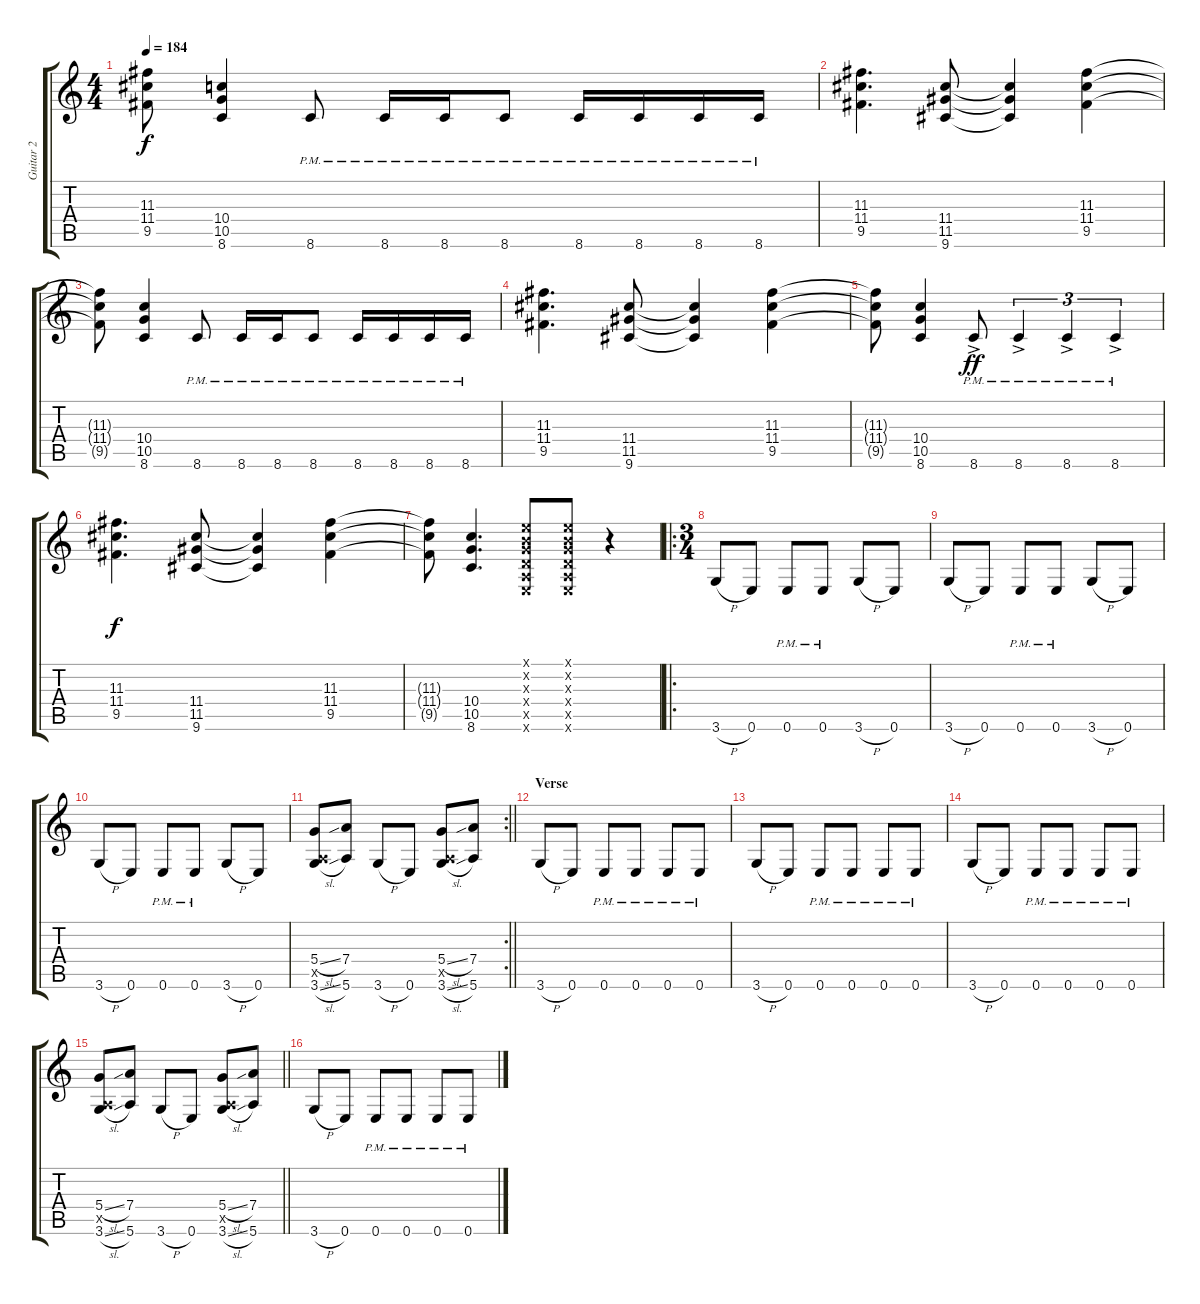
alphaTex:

\track ("Guitar 2" "Guitar 2") {instrument distortionguitar}
\staff {score tabs}
\tuning (E4 B3 G3 D3 A2 E2) {hide}
\ts (4 4)
\tempo 184
\clef g2
\ks c
(11.3{t} 11.4{t} 9.5{t}).8{dy f} (10.4 10.5 8.6).4 8.6{pm}.8{beam split} 8.6{pm}.16 8.6{pm}.16{beam merge} 8.6{pm}.8{beam split} 8.6{pm}.16 8.6{pm}.16{beam merge} 8.6{pm}.16 8.6{pm}.16 |
(11.3 11.4 9.5).4{d} (11.4 11.5 9.6).8 (11.4{t} 11.5{t} 9.6{t}).4 (11.3 11.4 9.5).4 |
(11.3{t} 11.4{t} 9.5{t}).8 (10.4 10.5 8.6).4 8.6{pm}.8{beam split} 8.6{pm}.16 8.6{pm}.16{beam merge} 8.6{pm}.8{beam split} 8.6{pm}.16 8.6{pm}.16{beam merge} 8.6{pm}.16 8.6{pm}.16 |
(11.3 11.4 9.5).4{d} (11.4 11.5 9.6).8 (11.4{t} 11.5{t} 9.6{t}).4 (11.3 11.4 9.5).4 |
(11.3{t} 11.4{t} 9.5{t}).8 (10.4 10.5 8.6).4 8.6{ac pm}.8{dy ff} 8.6{ac pm}.4{tu (3 2)} 8.6{ac pm}.4{tu (3 2)} 8.6{ac pm}.4{tu (3 2)} |
(11.3 11.4 9.5).4{d dy f} (11.4 11.5 9.6).8 (11.4{t} 11.5{t} 9.6{t}).4 (11.3 11.4 9.5).4 |
(11.3{t} 11.4{t} 9.5{t}).8 (10.4 10.5 8.6).4{d} (0.1{x} 0.2{x} 0.3{x} 0.4{x} 0.5{x} 0.6{x}).8 (0.1{x} 0.2{x} 0.3{x} 0.4{x} 0.5{x} 0.6{x}).8 r.4 |
\ro
\ts (3 4)
3.6{h}.8 0.6.8 0.6{pm}.8 0.6{pm}.8 3.6{h}.8 0.6.8 |
3.6{h}.8 0.6.8 0.6{pm}.8 0.6{pm}.8 3.6{h}.8 0.6.8 |
3.6{h}.8 0.6.8 0.6{pm}.8 0.6{pm}.8 3.6{h}.8 0.6.8 |
\rc 2
\barLineRight lightlight
(5.4{sl} 0.5{x} 3.6{sl}).8 (7.4 5.6).8 3.6{h}.8 0.6.8 (5.4{sl} 0.5{x} 3.6{sl}).8 (7.4 5.6).8 |
\section ("" "Verse")
3.6{h}.8 0.6.8 0.6{pm}.8 0.6{pm}.8 0.6{pm}.8 0.6{pm}.8 |
3.6{h}.8 0.6.8 0.6{pm}.8 0.6{pm}.8 0.6{pm}.8 0.6{pm}.8 |
3.6{h}.8 0.6.8 0.6{pm}.8 0.6{pm}.8 0.6{pm}.8 0.6{pm}.8 |
\barLineRight lightlight
(5.4{sl} 0.5{x} 3.6{sl}).8 (7.4 5.6).8 3.6{h}.8 0.6.8 (5.4{sl} 0.5{x} 3.6{sl}).8 (7.4 5.6).8 |
3.6{h}.8 0.6.8 0.6{pm}.8 0.6{pm}.8 0.6{pm}.8 0.6{pm}.8
